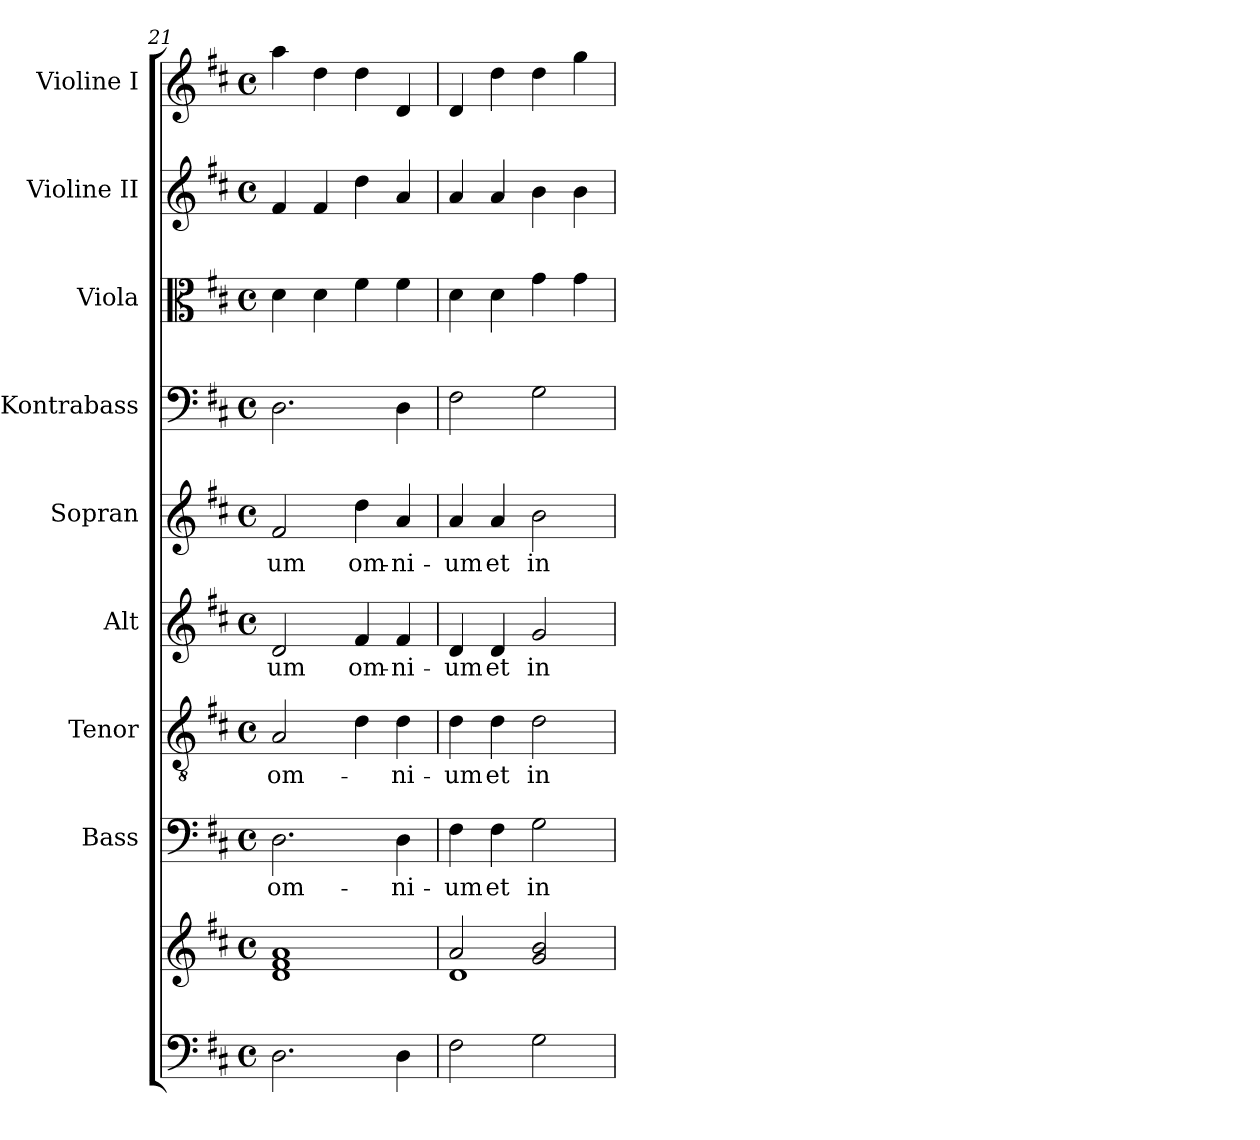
**kern	**kern	**kern	**text	**kern	**text	**kern	**text	**kern	**text	**kern	**kern	**kern	**kern
*part9	*part9	*part8	*part8	*part7	*part7	*part6	*part6	*part5	*part5	*part4	*part3	*part2	*part1
*staff10	*staff9	*staff8	*staff8	*staff7	*staff7	*staff6	*staff6	*staff5	*staff5	*staff4	*staff3	*staff2	*staff1
*	*	*I"Bass	*	*I"Tenor	*	*I"Alt	*	*I"Sopran	*	*I"Kontrabass	*I"Viola	*I"Violine II	*I"Violine I
*	*	*I'B.	*	*I'T.	*	*I'A.	*	*I'S.	*	*I'Kb.	*I'Vla.	*I'Vl. II	*I'Vl. I
*clefF4	*clefG2	*clefF4	*	*clefGv2	*	*clefG2	*	*clefG2	*	*clefF4	*clefC3	*clefG2	*clefG2
*	*	*	*	*	*	*	*	*	*	*ITrd7c12	*	*	*
*k[f#c#]	*k[f#c#]	*k[f#c#]	*	*k[f#c#]	*	*k[f#c#]	*	*k[f#c#]	*	*k[f#c#]	*k[f#c#]	*k[f#c#]	*k[f#c#]
*D:	*D:	*D:	*	*D:	*	*D:	*	*D:	*	*D:	*D:	*D:	*D:
*M4/4	*M4/4	*M4/4	*	*M4/4	*	*M4/4	*	*M4/4	*	*M4/4	*M4/4	*M4/4	*M4/4
*met(c)	*met(c)	*met(c)	*	*met(c)	*	*met(c)	*	*met(c)	*	*met(c)	*met(c)	*met(c)	*met(c)
=21	=21	=21	=21	=21	=21	=21	=21	=21	=21	=21	=21	=21	=21
!	!	!	!LO:LY:b	!	!LO:LY:b	!	!LO:LY:b	!	!LO:LY:b	!	!	!	!
2.D\	1d 1f# 1a	2.D\	om-	2A/	om-	2d/	-um	2f#/	-um	2.DD\	4d\	4f#/	4aa\
.	.	.	.	.	.	.	.	.	.	.	4d\	4f#/	4dd\
!	!	!	!	!	!	!	!LO:LY:b	!	!LO:LY:b	!	!	!	!
.	.	.	.	4d\	.	4f#/	om-	4dd\	om-	.	4f#\	4dd\	4dd\
!	!	!	!LO:LY:b	!	!LO:LY:b	!	!LO:LY:b	!	!LO:LY:b	!	!	!	!
4D\	.	4D\	-ni-	4d\	-ni-	4f#/	-ni-	4a/	-ni-	4DD\	4f#\	4a/	4d/
!!LO:PB:g=z
=22	=22	=22	=22	=22	=22	=22	=22	=22	=22	=22	=22	=22	=22
*	*^	*	*	*	*	*	*	*	*	*	*	*	*
!	!	!	!	!LO:LY:b	!	!LO:LY:b	!	!LO:LY:b	!	!LO:LY:b	!	!	!	!
2F#\	2a/	1d	4F#\	-um	4d\	-um	4d/	-um	4a/	-um	2FF#\	4d\	4a/	4d/
!	!	!	!	!LO:LY:b	!	!LO:LY:b	!	!LO:LY:b	!	!LO:LY:b	!	!	!	!
.	.	.	4F#\	et	4d\	et	4d/	et	4a/	et	.	4d\	4a/	4dd\
!	!	!	!	!LO:LY:b	!	!LO:LY:b	!	!LO:LY:b	!	!LO:LY:b	!	!	!	!
2G\	2g/ 2b/	.	2G\	in-	2d\	in-	2g/	in-	2b\	in-	2GG\	4g\	4b\	4dd\
.	.	.	.	.	.	.	.	.	.	.	.	4g\	4b\	4gg\
*	*v	*v	*	*	*	*	*	*	*	*	*	*	*	*
=	=	=	=	=	=	=	=	=	=	=	=	=	=
*-	*-	*-	*-	*-	*-	*-	*-	*-	*-	*-	*-	*-	*-
